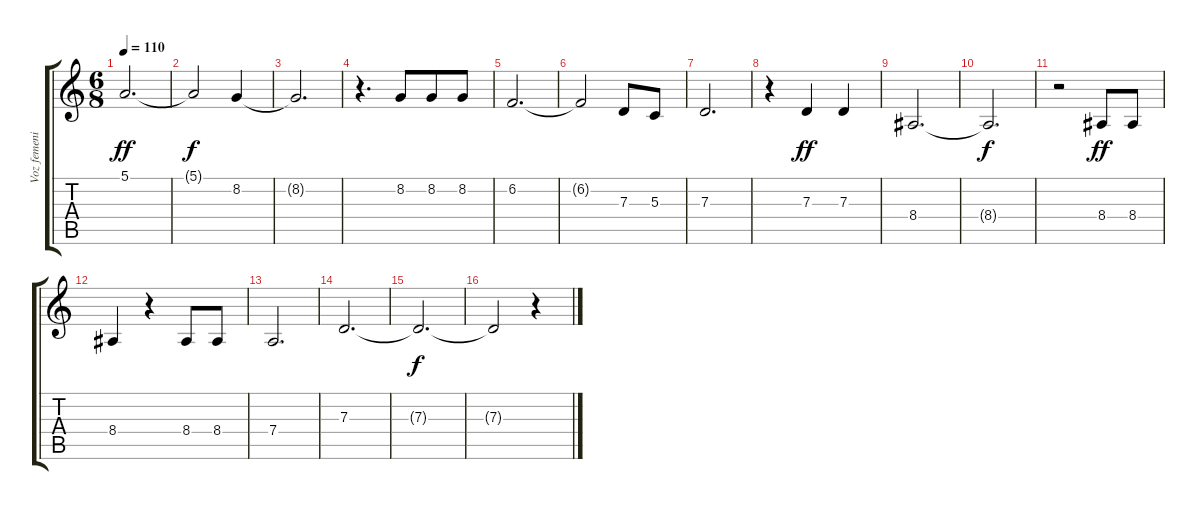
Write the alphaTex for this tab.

\track ("Voz femenina" "Voz femeni") {instrument synthvoice}
\staff {score tabs}
\tuning (E4 B3 G3 D3 A2 E2) {hide}
\ts (6 8)
\tempo 110
\clef g2
\ks c
5.1.2{d dy ff} |
5.1{t}.2{dy f} 8.2.4 |
8.2{t}.2{d} |
r.4{d} 8.2.8 8.2.8 8.2.8 |
6.2.2{d} |
6.2{t}.2 7.3.8 5.3.8 |
7.3.2{d} |
r.4 7.3.4{dy ff} 7.3.4 |
8.4.2{d} |
8.4{t}.2{d dy f} |
r.2 8.4.8{dy ff} 8.4.8 |
8.4.4 r.4 8.4.8 8.4.8 |
7.4.2{d} |
7.3.2{d} |
7.3{t}.2{d dy f} |
7.3{t}.2 r.4
